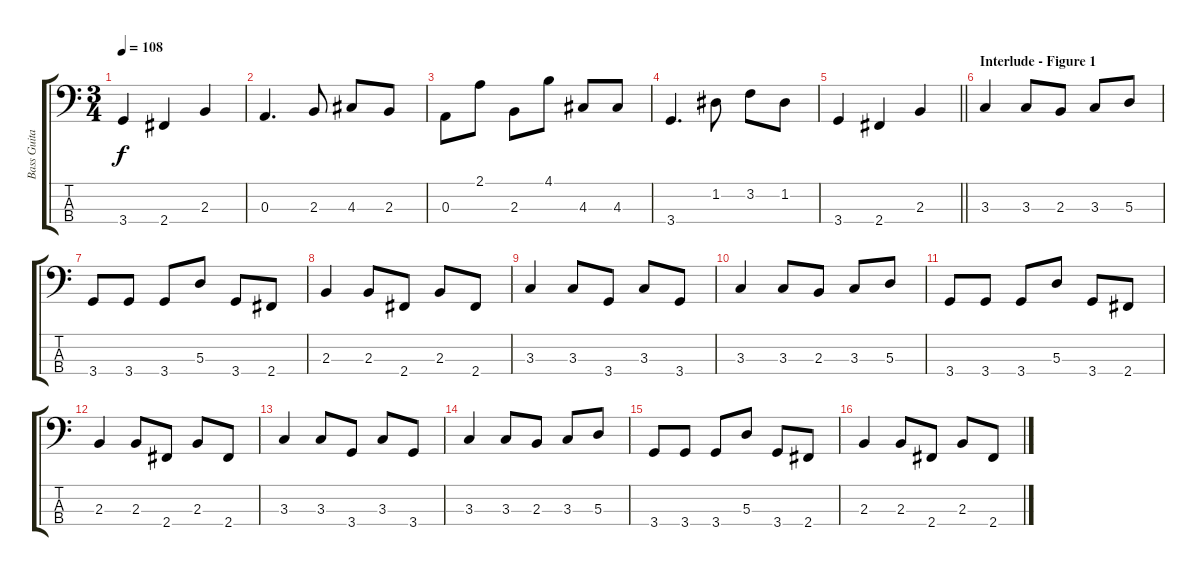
\track ("Bass Guitar \"Cliff Burton\"" "Bass Guita") {instrument electricbassfinger}
\staff {score tabs}
\tuning (G2 D2 A1 E1) {hide}
\ts (3 4)
\tempo 108
\clef f4
\ks c
3.4.4{dy f} 2.4.4 2.3.4 |
0.3.4{d} 2.3.8 4.3.8 2.3.8 |
0.3.8 2.1.8 2.3.8 4.1.8 4.3.8 4.3.8 |
3.4.4{d} 1.2.8 3.2.8 1.2.8 |
\barLineRight lightlight
3.4.4 2.4.4 2.3.4 |
\section ("" "Interlude - Figure 1")
3.3.4 3.3.8 2.3.8 3.3.8 5.3.8 |
3.4.8 3.4.8 3.4.8 5.3.8 3.4.8 2.4.8 |
2.3.4 2.3.8 2.4.8 2.3.8 2.4.8 |
3.3.4 3.3.8 3.4.8 3.3.8 3.4.8 |
3.3.4 3.3.8 2.3.8 3.3.8 5.3.8 |
3.4.8 3.4.8 3.4.8 5.3.8 3.4.8 2.4.8 |
2.3.4 2.3.8 2.4.8 2.3.8 2.4.8 |
3.3.4 3.3.8 3.4.8 3.3.8 3.4.8 |
3.3.4 3.3.8 2.3.8 3.3.8 5.3.8 |
3.4.8 3.4.8 3.4.8 5.3.8 3.4.8 2.4.8 |
2.3.4 2.3.8 2.4.8 2.3.8 2.4.8
